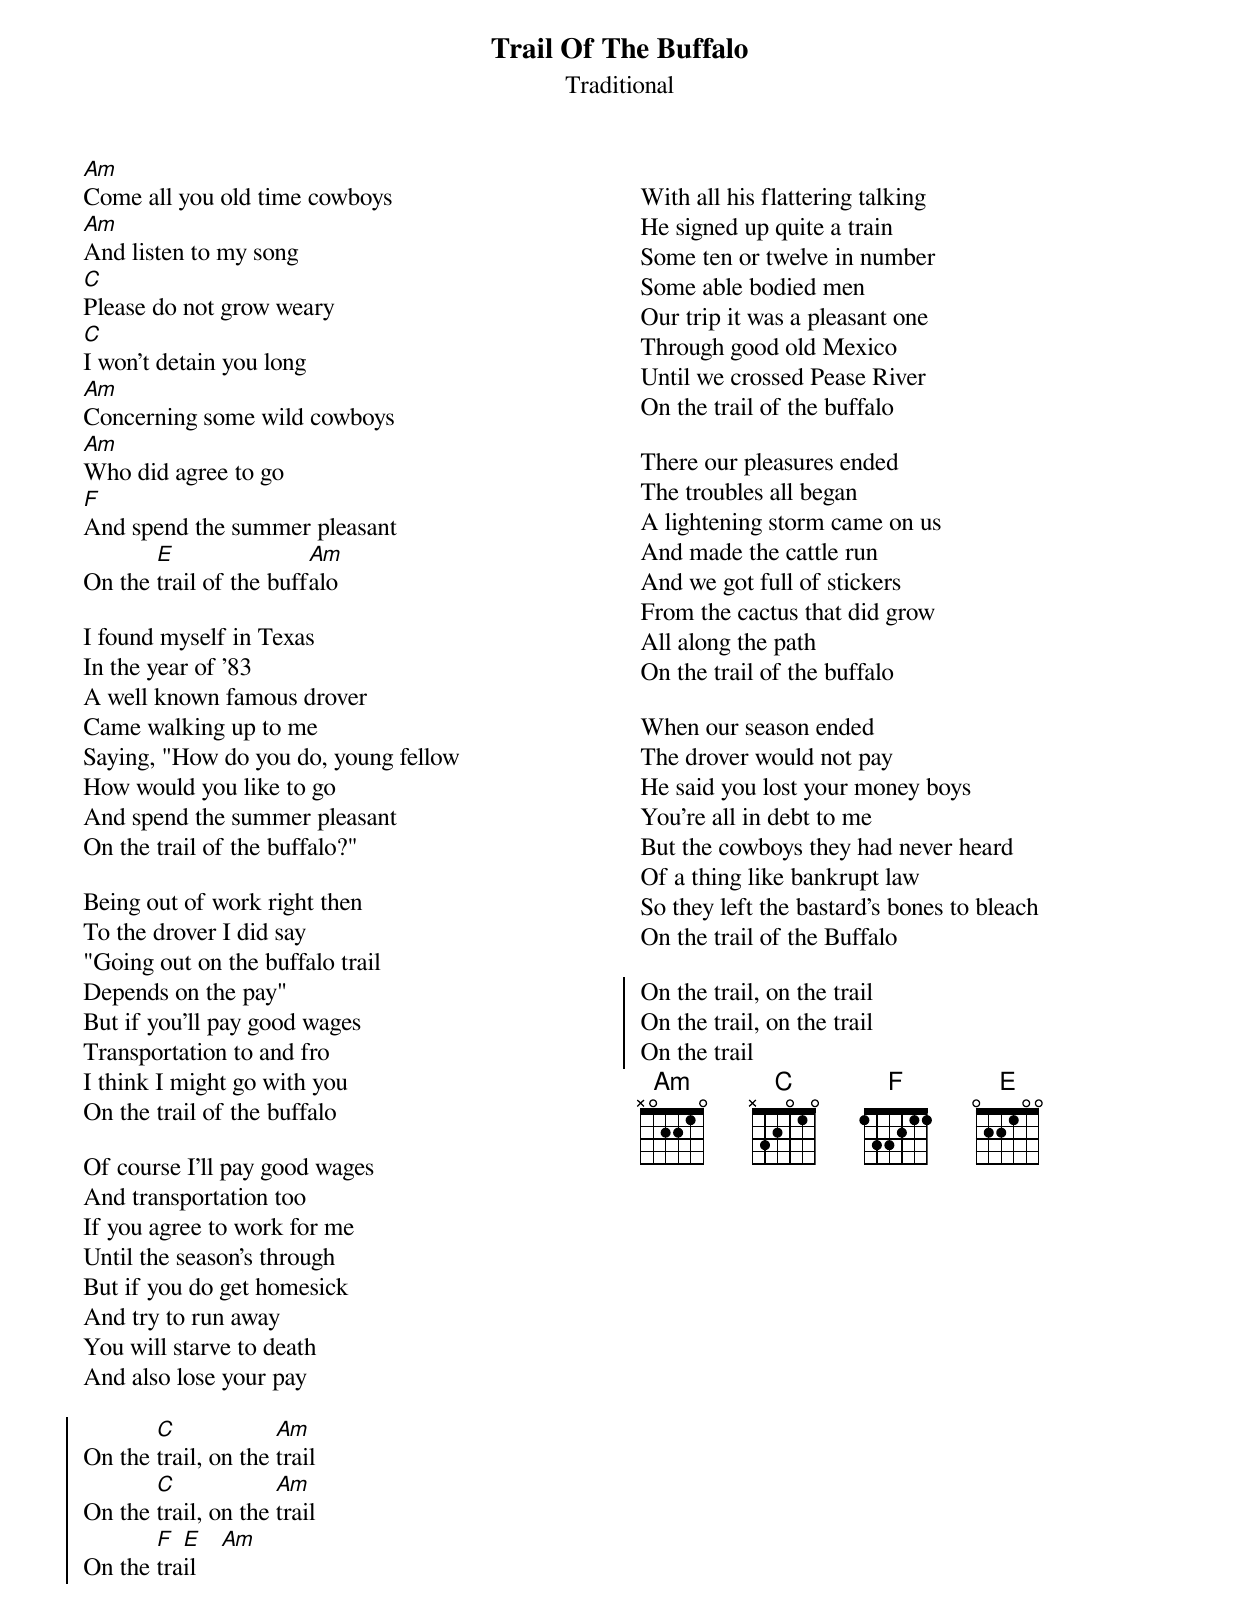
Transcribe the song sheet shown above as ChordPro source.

{t:Trail Of The Buffalo}
{st:Traditional}
{columns: 2}

[Am]Come all you old time cowboys
[Am]And listen to my song
[C]Please do not grow weary
[C]I won't detain you long
[Am]Concerning some wild cowboys
[Am]Who did agree to go
[F]And spend the summer pleasant
On the [E]trail of the buff[Am]alo

I found myself in Texas
In the year of '83
A well known famous drover
Came walking up to me
Saying, "How do you do, young fellow
How would you like to go
And spend the summer pleasant
On the trail of the buffalo?"

Being out of work right then
To the drover I did say
"Going out on the buffalo trail
Depends on the pay"
But if you'll pay good wages
Transportation to and fro
I think I might go with you
On the trail of the buffalo

Of course I'll pay good wages
And transportation too
If you agree to work for me
Until the season's through
But if you do get homesick
And try to run away
You will starve to death
And also lose your pay

{soc}
On the [C]trail, on the [Am]trail
On the [C]trail, on the [Am]trail
On the [F]tra[E]il    [Am]
{eoc}

{column_break}

With all his flattering talking
He signed up quite a train
Some ten or twelve in number
Some able bodied men
Our trip it was a pleasant one
Through good old Mexico
Until we crossed Pease River
On the trail of the buffalo

There our pleasures ended
The troubles all began
A lightening storm came on us
And made the cattle run
And we got full of stickers
From the cactus that did grow
All along the path
On the trail of the buffalo

When our season ended
The drover would not pay
He said you lost your money boys
You're all in debt to me
But the cowboys they had never heard
Of a thing like bankrupt law
So they left the bastard's bones to bleach
On the trail of the Buffalo

{soc}
On the trail, on the trail
On the trail, on the trail
On the trail
{eoc}
